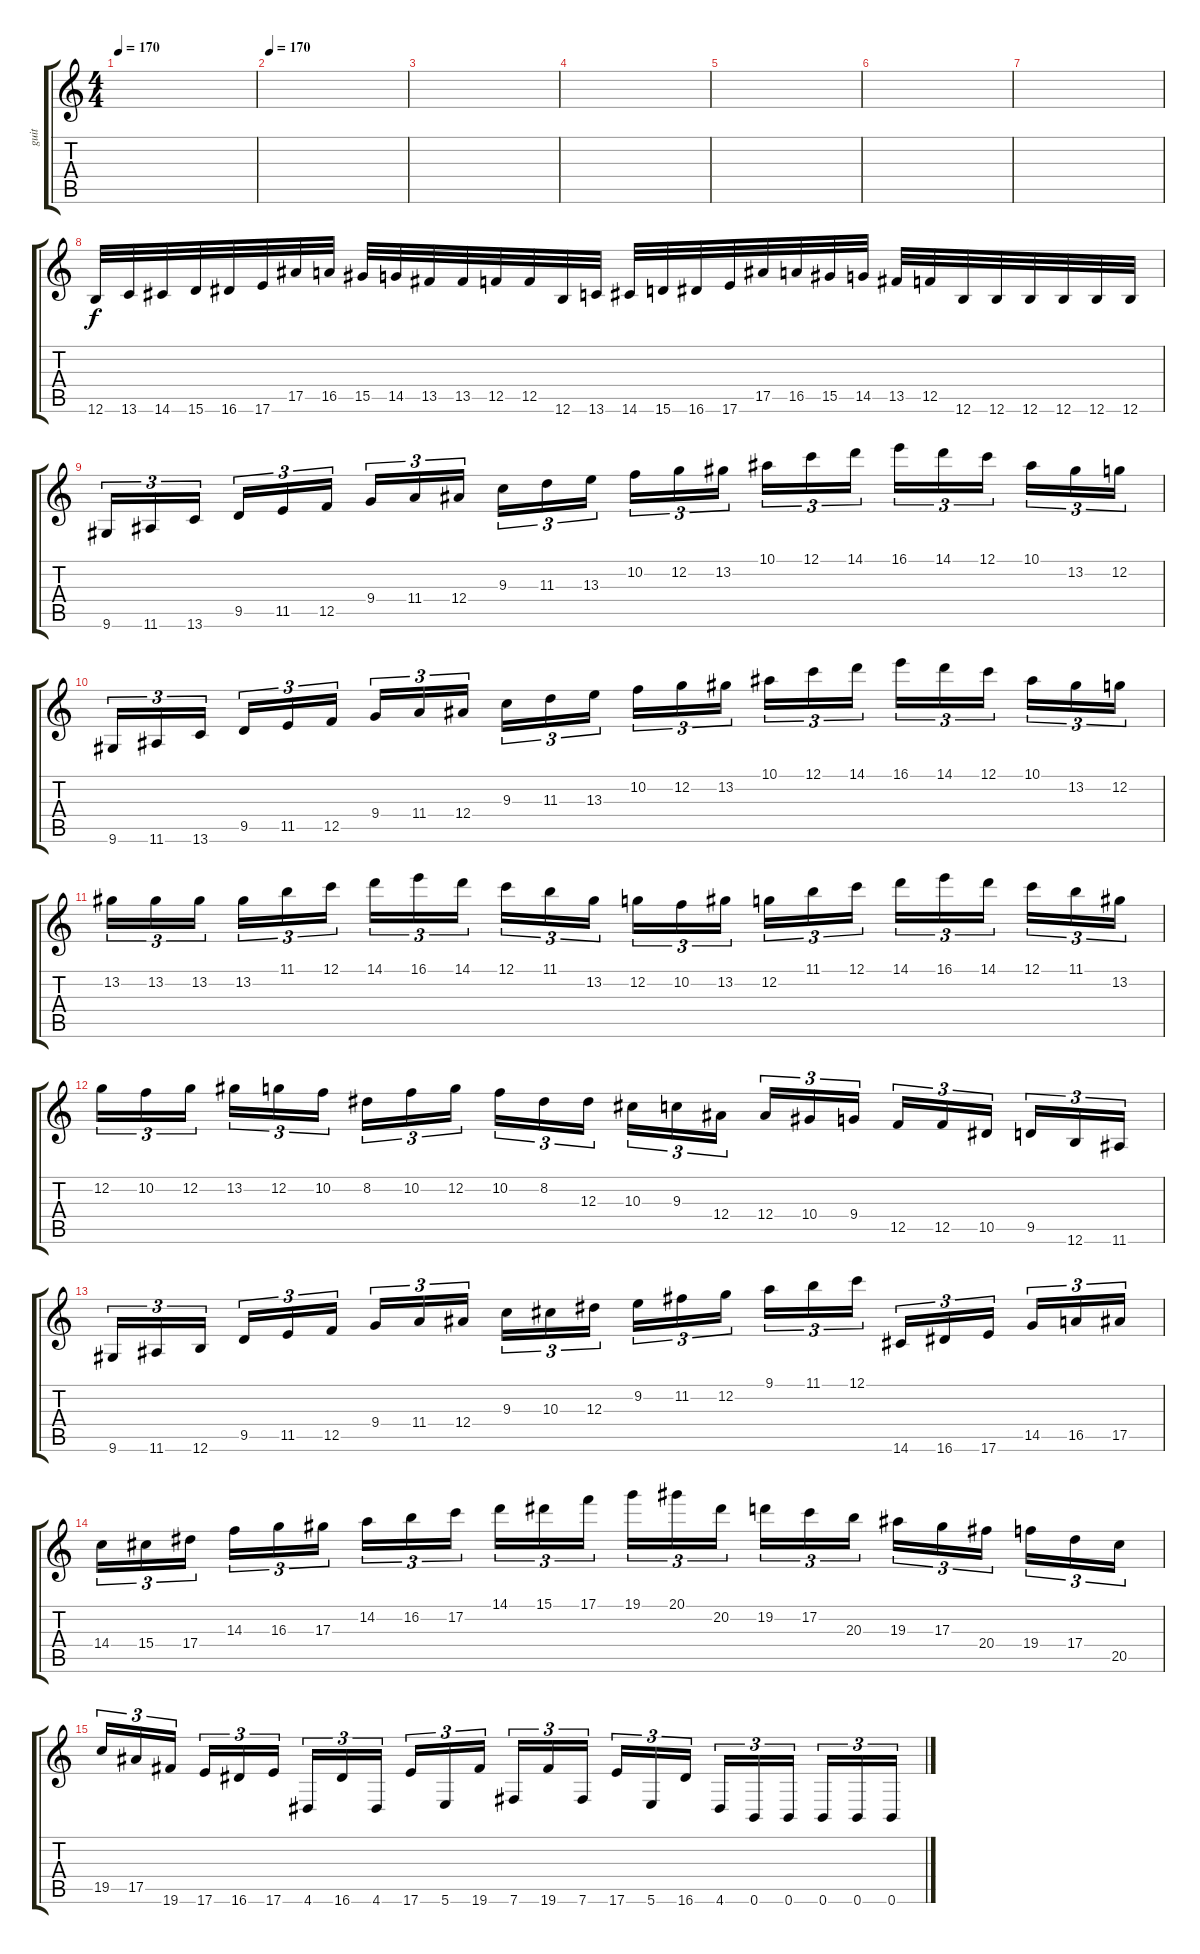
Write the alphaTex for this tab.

\track ("guit" "guit") {instrument acousticguitarsteel}
\staff {score tabs}
\tuning (C4 G3 Eb3 Bb2 F2 B1) {hide}
\ts (4 4)
\tempo 170
\clef g2
\ks c
|
\tempo 170
|
|
|
|
|
|
12.6.32 13.6.32 14.6.32 15.6.32 16.6.32 17.6.32 17.5.32 16.5.32 15.5.32 14.5.32 13.5.32 13.5.32 12.5.32 12.5.32 12.6.32 13.6.32 14.6.32 15.6.32 16.6.32 17.6.32 17.5.32 16.5.32 15.5.32 14.5.32 13.5.32 12.5.32 12.6.32 12.6.32 12.6.32 12.6.32 12.6.32 12.6.32 |
9.6.16{tu (3 2)} 11.6.16{tu (3 2)} 13.6.16{tu (3 2) beam splitsecondary} 9.5.16{tu (3 2)} 11.5.16{tu (3 2)} 12.5.16{tu (3 2)} 9.4.16{tu (3 2)} 11.4.16{tu (3 2)} 12.4.16{tu (3 2) beam splitsecondary} 9.3.16{tu (3 2)} 11.3.16{tu (3 2)} 13.3.16{tu (3 2)} 10.2.16{tu (3 2)} 12.2.16{tu (3 2)} 13.2.16{tu (3 2) beam splitsecondary} 10.1.16{tu (3 2)} 12.1.16{tu (3 2)} 14.1.16{tu (3 2)} 16.1.16{tu (3 2)} 14.1.16{tu (3 2)} 12.1.16{tu (3 2) beam splitsecondary} 10.1.16{tu (3 2)} 13.2.16{tu (3 2)} 12.2.16{tu (3 2)} |
9.6.16{tu (3 2)} 11.6.16{tu (3 2)} 13.6.16{tu (3 2) beam splitsecondary} 9.5.16{tu (3 2)} 11.5.16{tu (3 2)} 12.5.16{tu (3 2)} 9.4.16{tu (3 2)} 11.4.16{tu (3 2)} 12.4.16{tu (3 2) beam splitsecondary} 9.3.16{tu (3 2)} 11.3.16{tu (3 2)} 13.3.16{tu (3 2)} 10.2.16{tu (3 2)} 12.2.16{tu (3 2)} 13.2.16{tu (3 2) beam splitsecondary} 10.1.16{tu (3 2)} 12.1.16{tu (3 2)} 14.1.16{tu (3 2)} 16.1.16{tu (3 2)} 14.1.16{tu (3 2)} 12.1.16{tu (3 2) beam splitsecondary} 10.1.16{tu (3 2)} 13.2.16{tu (3 2)} 12.2.16{tu (3 2)} |
13.2.16{tu (3 2)} 13.2.16{tu (3 2)} 13.2.16{tu (3 2) beam splitsecondary} 13.2.16{tu (3 2)} 11.1.16{tu (3 2)} 12.1.16{tu (3 2)} 14.1.16{tu (3 2)} 16.1.16{tu (3 2)} 14.1.16{tu (3 2) beam splitsecondary} 12.1.16{tu (3 2)} 11.1.16{tu (3 2)} 13.2.16{tu (3 2)} 12.2.16{tu (3 2)} 10.2.16{tu (3 2)} 13.2.16{tu (3 2) beam splitsecondary} 12.2.16{tu (3 2)} 11.1.16{tu (3 2)} 12.1.16{tu (3 2)} 14.1.16{tu (3 2)} 16.1.16{tu (3 2)} 14.1.16{tu (3 2) beam splitsecondary} 12.1.16{tu (3 2)} 11.1.16{tu (3 2)} 13.2.16{tu (3 2)} |
12.2.16{tu (3 2)} 10.2.16{tu (3 2)} 12.2.16{tu (3 2) beam splitsecondary} 13.2.16{tu (3 2)} 12.2.16{tu (3 2)} 10.2.16{tu (3 2)} 8.2.16{tu (3 2)} 10.2.16{tu (3 2)} 12.2.16{tu (3 2) beam splitsecondary} 10.2.16{tu (3 2)} 8.2.16{tu (3 2)} 12.3.16{tu (3 2)} 10.3.16{tu (3 2)} 9.3.16{tu (3 2)} 12.4.16{tu (3 2) beam splitsecondary} 12.4.16{tu (3 2)} 10.4.16{tu (3 2)} 9.4.16{tu (3 2)} 12.5.16{tu (3 2)} 12.5.16{tu (3 2)} 10.5.16{tu (3 2) beam splitsecondary} 9.5.16{tu (3 2)} 12.6.16{tu (3 2)} 11.6.16{tu (3 2)} |
9.6.16{tu (3 2)} 11.6.16{tu (3 2)} 12.6.16{tu (3 2) beam splitsecondary} 9.5.16{tu (3 2)} 11.5.16{tu (3 2)} 12.5.16{tu (3 2)} 9.4.16{tu (3 2)} 11.4.16{tu (3 2)} 12.4.16{tu (3 2) beam splitsecondary} 9.3.16{tu (3 2)} 10.3.16{tu (3 2)} 12.3.16{tu (3 2)} 9.2.16{tu (3 2)} 11.2.16{tu (3 2)} 12.2.16{tu (3 2) beam splitsecondary} 9.1.16{tu (3 2)} 11.1.16{tu (3 2)} 12.1.16{tu (3 2)} 14.6.16{tu (3 2)} 16.6.16{tu (3 2)} 17.6.16{tu (3 2) beam splitsecondary} 14.5.16{tu (3 2)} 16.5.16{tu (3 2)} 17.5.16{tu (3 2)} |
14.4.16{tu (3 2)} 15.4.16{tu (3 2)} 17.4.16{tu (3 2) beam splitsecondary} 14.3.16{tu (3 2)} 16.3.16{tu (3 2)} 17.3.16{tu (3 2)} 14.2.16{tu (3 2)} 16.2.16{tu (3 2)} 17.2.16{tu (3 2) beam splitsecondary} 14.1.16{tu (3 2)} 15.1.16{tu (3 2)} 17.1.16{tu (3 2)} 19.1.16{tu (3 2)} 20.1.16{tu (3 2)} 20.2.16{tu (3 2) beam splitsecondary} 19.2.16{tu (3 2)} 17.2.16{tu (3 2)} 20.3.16{tu (3 2)} 19.3.16{tu (3 2)} 17.3.16{tu (3 2)} 20.4.16{tu (3 2) beam splitsecondary} 19.4.16{tu (3 2)} 17.4.16{tu (3 2)} 20.5.16{tu (3 2)} |
19.5.16{tu (3 2)} 17.5.16{tu (3 2)} 19.6.16{tu (3 2) beam splitsecondary} 17.6.16{tu (3 2)} 16.6.16{tu (3 2)} 17.6.16{tu (3 2)} 4.6.16{tu (3 2)} 16.6.16{tu (3 2)} 4.6.16{tu (3 2) beam splitsecondary} 17.6.16{tu (3 2)} 5.6.16{tu (3 2)} 19.6.16{tu (3 2)} 7.6.16{tu (3 2)} 19.6.16{tu (3 2)} 7.6.16{tu (3 2) beam splitsecondary} 17.6.16{tu (3 2)} 5.6.16{tu (3 2)} 16.6.16{tu (3 2)} 4.6.16{tu (3 2)} 0.6.16{tu (3 2)} 0.6.16{tu (3 2) beam splitsecondary} 0.6.16{tu (3 2)} 0.6.16{tu (3 2)} 0.6.16{tu (3 2)}
